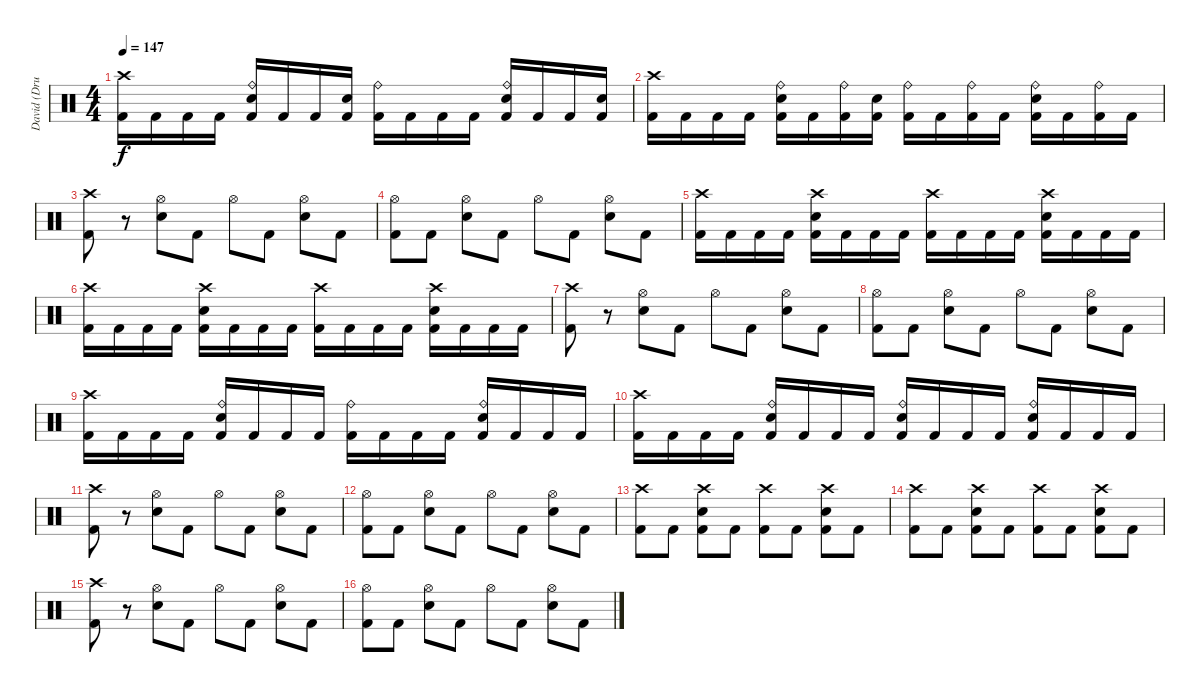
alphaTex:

\track ("David (Drums)" "David (Dru") {instrument percussion}
\staff {score}
\articulation defaults
\ts (4 4)
\tempo 147
\clef neutral
\ks c
("Crash high (hit)" "Kick (hit) 2").16{dy f} "Kick (hit) 2".16 "Kick (hit) 2".16 "Kick (hit) 2".16 ("Ride (bell)" "Electric Snare (hit)" "Kick (hit) 2").16 "Kick (hit) 2".16 "Kick (hit) 2".16 ("Electric Snare (hit)" "Kick (hit) 2").16 ("Ride (bell)" "Kick (hit) 2").16 "Kick (hit) 2".16 "Kick (hit) 2".16 "Kick (hit) 2".16 ("Ride (bell)" "Electric Snare (hit)" "Kick (hit) 2").16 "Kick (hit) 2".16 "Kick (hit) 2".16 ("Electric Snare (hit)" "Kick (hit) 2").16 |
("Crash high (hit)" "Kick (hit) 2").16 "Kick (hit) 2".16 "Kick (hit) 2".16 "Kick (hit) 2".16 ("Ride (bell)" "Electric Snare (hit)" "Kick (hit) 2").16 "Kick (hit) 2".16 ("Ride (bell)" "Kick (hit) 2").16 ("Electric Snare (hit)" "Kick (hit) 2").16 ("Ride (bell)" "Kick (hit) 2").16 "Kick (hit) 2".16 ("Ride (bell)" "Kick (hit) 2").16 "Kick (hit) 2".16 ("Ride (bell)" "Electric Snare (hit)" "Kick (hit) 2").16 "Kick (hit) 2".16 ("Ride (bell)" "Kick (hit) 2").16 "Kick (hit) 2".16 |
("Crash high (hit)" "Kick (hit) 2").8 r.8 ("Hi-Hat (open)" "Electric Snare (hit)").8 "Kick (hit) 2".8 "Hi-Hat (open)".8 "Kick (hit) 2".8 ("Hi-Hat (open)" "Electric Snare (hit)").8 "Kick (hit) 2".8 |
("Hi-Hat (open)" "Kick (hit) 2").8 "Kick (hit) 2".8 ("Hi-Hat (open)" "Electric Snare (hit)").8 "Kick (hit) 2".8 "Hi-Hat (open)".8 "Kick (hit) 2".8 ("Hi-Hat (open)" "Electric Snare (hit)").8 "Kick (hit) 2".8 |
("Crash high (hit)" "Kick (hit) 2").16 "Kick (hit) 2".16 "Kick (hit) 2".16 "Kick (hit) 2".16 ("Crash high (hit)" "Electric Snare (hit)" "Kick (hit) 2").16 "Kick (hit) 2".16 "Kick (hit) 2".16 "Kick (hit) 2".16 ("Crash high (hit)" "Kick (hit) 2").16 "Kick (hit) 2".16 "Kick (hit) 2".16 "Kick (hit) 2".16 ("Crash high (hit)" "Electric Snare (hit)" "Kick (hit) 2").16 "Kick (hit) 2".16 "Kick (hit) 2".16 "Kick (hit) 2".16 |
("Crash high (hit)" "Kick (hit) 2").16 "Kick (hit) 2".16 "Kick (hit) 2".16 "Kick (hit) 2".16 ("Crash high (hit)" "Electric Snare (hit)" "Kick (hit) 2").16 "Kick (hit) 2".16 "Kick (hit) 2".16 "Kick (hit) 2".16 ("Crash high (hit)" "Kick (hit) 2").16 "Kick (hit) 2".16 "Kick (hit) 2".16 "Kick (hit) 2".16 ("Crash high (hit)" "Electric Snare (hit)" "Kick (hit) 2").16 "Kick (hit) 2".16 "Kick (hit) 2".16 "Kick (hit) 2".16 |
("Crash high (hit)" "Kick (hit) 2").8 r.8 ("Hi-Hat (open)" "Electric Snare (hit)").8 "Kick (hit) 2".8 "Hi-Hat (open)".8 "Kick (hit) 2".8 ("Hi-Hat (open)" "Electric Snare (hit)").8 "Kick (hit) 2".8 |
("Hi-Hat (open)" "Kick (hit) 2").8 "Kick (hit) 2".8 ("Hi-Hat (open)" "Electric Snare (hit)").8 "Kick (hit) 2".8 "Hi-Hat (open)".8 "Kick (hit) 2".8 ("Hi-Hat (open)" "Electric Snare (hit)").8 "Kick (hit) 2".8 |
("Crash high (hit)" "Kick (hit) 2").16 "Kick (hit) 2".16 "Kick (hit) 2".16 "Kick (hit) 2".16 ("Ride (bell)" "Electric Snare (hit)" "Kick (hit) 2").16 "Kick (hit) 2".16 "Kick (hit) 2".16 "Kick (hit) 2".16 ("Ride (bell)" "Kick (hit) 2").16 "Kick (hit) 2".16 "Kick (hit) 2".16 "Kick (hit) 2".16 ("Ride (bell)" "Electric Snare (hit)" "Kick (hit) 2").16 "Kick (hit) 2".16 "Kick (hit) 2".16 "Kick (hit) 2".16 |
("Crash high (hit)" "Kick (hit) 2").16 "Kick (hit) 2".16 "Kick (hit) 2".16 "Kick (hit) 2".16 ("Ride (bell)" "Electric Snare (hit)" "Kick (hit) 2").16 "Kick (hit) 2".16 "Kick (hit) 2".16 "Kick (hit) 2".16 ("Ride (bell)" "Electric Snare (hit)" "Kick (hit) 2").16 "Kick (hit) 2".16 "Kick (hit) 2".16 "Kick (hit) 2".16 ("Ride (bell)" "Electric Snare (hit)" "Kick (hit) 2").16 "Kick (hit) 2".16 "Kick (hit) 2".16 "Kick (hit) 2".16 |
("Crash high (hit)" "Kick (hit) 2").8 r.8 ("Hi-Hat (open)" "Electric Snare (hit)").8 "Kick (hit) 2".8 "Hi-Hat (open)".8 "Kick (hit) 2".8 ("Hi-Hat (open)" "Electric Snare (hit)").8 "Kick (hit) 2".8 |
("Hi-Hat (open)" "Kick (hit) 2").8 "Kick (hit) 2".8 ("Hi-Hat (open)" "Electric Snare (hit)").8 "Kick (hit) 2".8 "Hi-Hat (open)".8 "Kick (hit) 2".8 ("Hi-Hat (open)" "Electric Snare (hit)").8 "Kick (hit) 2".8 |
("Crash high (hit)" "Kick (hit) 2").8 "Kick (hit) 2".8 ("Crash high (hit)" "Electric Snare (hit)" "Kick (hit) 2").8 "Kick (hit) 2".8 ("Crash high (hit)" "Kick (hit) 2").8 "Kick (hit) 2".8 ("Crash high (hit)" "Electric Snare (hit)" "Kick (hit) 2").8 "Kick (hit) 2".8 |
("Crash high (hit)" "Kick (hit) 2").8 "Kick (hit) 2".8 ("Crash high (hit)" "Electric Snare (hit)" "Kick (hit) 2").8 "Kick (hit) 2".8 ("Crash high (hit)" "Kick (hit) 2").8 "Kick (hit) 2".8 ("Crash high (hit)" "Electric Snare (hit)" "Kick (hit) 2").8 "Kick (hit) 2".8 |
("Crash high (hit)" "Kick (hit) 2").8 r.8 ("Hi-Hat (open)" "Electric Snare (hit)").8 "Kick (hit) 2".8 "Hi-Hat (open)".8 "Kick (hit) 2".8 ("Hi-Hat (open)" "Electric Snare (hit)").8 "Kick (hit) 2".8 |
("Hi-Hat (open)" "Kick (hit) 2").8 "Kick (hit) 2".8 ("Hi-Hat (open)" "Electric Snare (hit)").8 "Kick (hit) 2".8 "Hi-Hat (open)".8 "Kick (hit) 2".8 ("Hi-Hat (open)" "Electric Snare (hit)").8 "Kick (hit) 2".8
